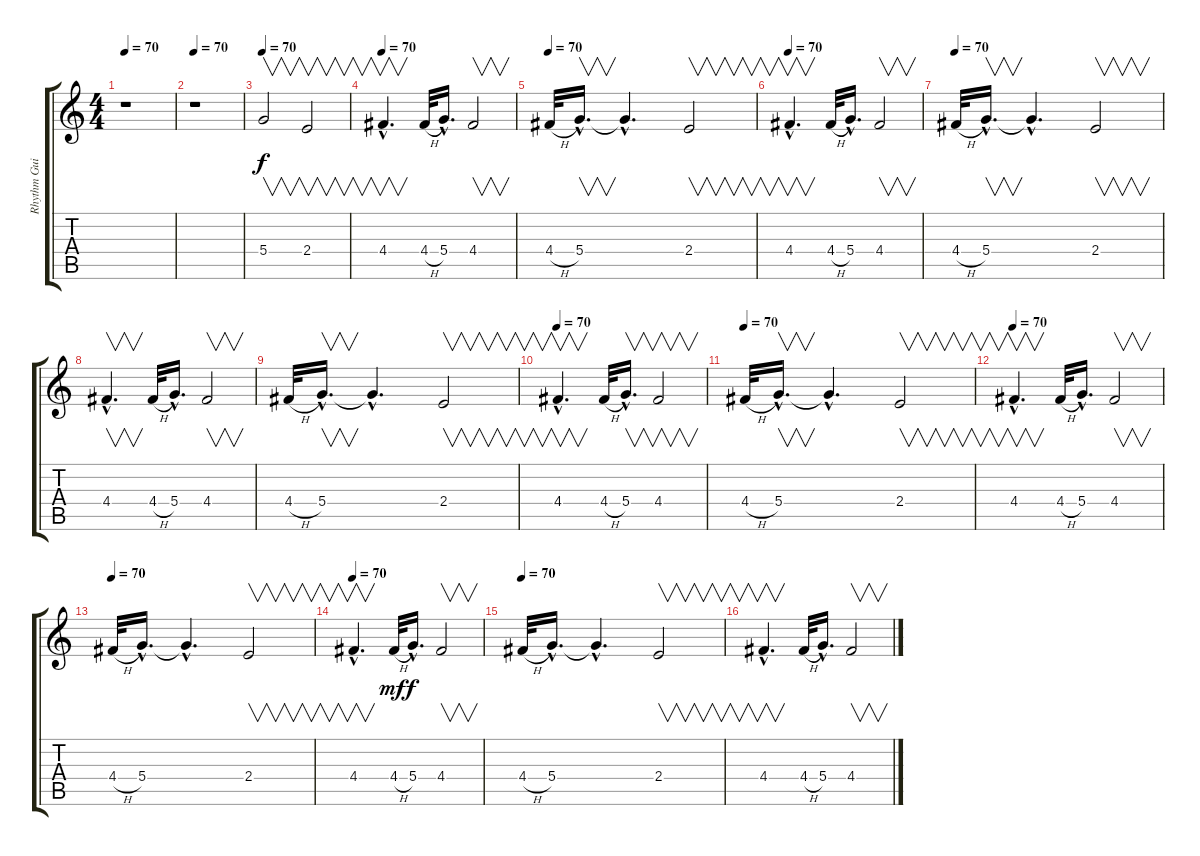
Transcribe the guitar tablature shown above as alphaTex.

\track ("Rhythm Guitar" "Rhythm Gui") {instrument distortionguitar}
\staff {score tabs}
\tuning (E4 B3 G3 D3 A2 E2) {hide}
\ts (4 4)
\tempo 70
\clef g2
\ks c
r.1{dy f} |
\tempo 70
r.1 |
\tempo 70
5.4.2{v} 2.4.2{v} |
\tempo 70
4.4{hac}.4{v d} 4.4{h}.32 5.4{hac}.16{d} 4.4.2{v} |
\tempo 70
4.4{h}.32 5.4{hac}.16{v d} 5.4{hac t}.4{d} 2.4.2{v} |
\tempo 70
4.4{hac}.4{v d} 4.4{h}.32 5.4{hac}.16{d} 4.4.2{v} |
\tempo 70
4.4{h}.32 5.4{hac}.16{v d} 5.4{hac t}.4{d} 2.4.2{v} |
4.4{hac}.4{v d} 4.4{h}.32 5.4{hac}.16{d} 4.4.2{v} |
4.4{h}.32 5.4{hac}.16{v d} 5.4{hac t}.4{d} 2.4.2{v} |
\tempo 70
4.4{hac}.4{v d} 4.4{h}.32 5.4{hac}.16{v d} 4.4.2{v} |
\tempo 70
4.4{h}.32 5.4{hac}.16{v d} 5.4{hac t}.4{d} 2.4.2{v} |
\tempo 70
4.4{hac}.4{v d} 4.4{h}.32 5.4{hac}.16{d} 4.4.2{v} |
\tempo 70
4.4{h}.32 5.4{hac}.16{d} 5.4{hac t}.4{d} 2.4.2{v} |
\tempo 70
4.4{hac}.4{v d} 4.4{h}.32{dy mf} 5.4{hac}.16{d dy f} 4.4.2{v} |
\tempo 70
4.4{h}.32 5.4{hac}.16{d} 5.4{hac t}.4{d} 2.4.2{v} |
4.4{hac}.4{v d} 4.4{h}.32 5.4{hac}.16{d} 4.4.2{v}
